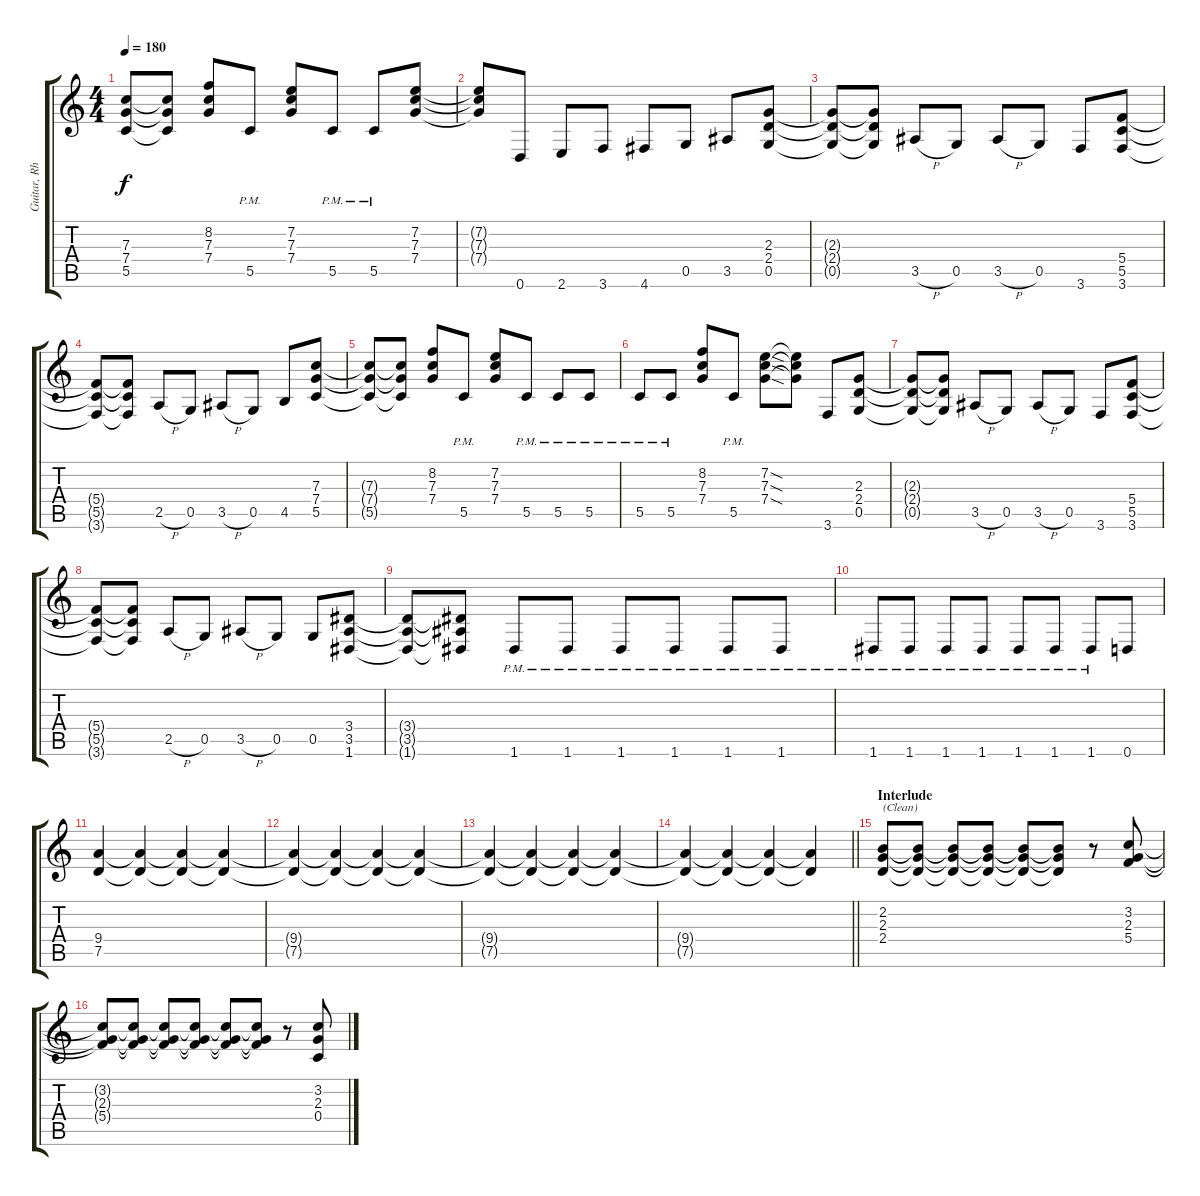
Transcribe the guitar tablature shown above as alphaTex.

\track ("Guitar, Rhythm 2" "Guitar, Rh") {instrument distortionguitar}
\staff {score tabs}
\tuning (D4 A3 F3 C3 G2 D2) {hide}
\ts (4 4)
\tempo 180
\clef g2
\ks c
(7.3{t} 7.4{t} 5.5{t}).8{dy f} (7.3{t} 7.4{t} 5.5{t}).8 (8.2 7.3 7.4).8 5.5{pm}.8 (7.2 7.3 7.4).8 5.5{pm}.8 5.5{pm}.8 (7.2 7.3 7.4).8 |
(7.2{t} 7.3{t} 7.4{t}).8 0.6.8 2.6.8 3.6.8 4.6.8 0.5.8 3.5.8 (2.3 2.4 0.5).8 |
(2.3{t} 2.4{t} 0.5{t}).8 (2.3{t} 2.4{t} 0.5{t}).8 3.5{h}.8 0.5.8 3.5{h}.8 0.5.8 3.6.8 (5.4 5.5 3.6).8 |
(5.4{t} 5.5{t} 3.6{t}).8 (5.4{t} 5.5{t} 3.6{t}).8 2.5{h}.8 0.5.8 3.5{h}.8 0.5.8 4.5.8 (7.3 7.4 5.5).8 |
(7.3{t} 7.4{t} 5.5{t}).8 (7.3{t} 7.4{t} 5.5{t}).8 (8.2 7.3 7.4).8 5.5{pm}.8 (7.2 7.3 7.4).8 5.5{pm}.8 5.5{pm}.8 5.5{pm}.8 |
5.5{pm}.8 5.5{pm}.8 (8.2 7.3 7.4).8 5.5{pm}.8 (7.2{sod} 7.3{sod} 7.4{sod}).8 (7.2{t} 7.3{t} 7.4{t}).8 3.6.8 (2.3 2.4 0.5).8 |
(2.3{t} 2.4{t} 0.5{t}).8 (2.3{t} 2.4{t} 0.5{t}).8 3.5{h}.8 0.5.8 3.5{h}.8 0.5.8 3.6.8 (5.4 5.5 3.6).8 |
(5.4{t} 5.5{t} 3.6{t}).8 (5.4{t} 5.5{t} 3.6{t}).8 2.5{h}.8 0.5.8 3.5{h}.8 0.5.8 0.5.8 (3.4 3.5 1.6).8 |
(3.4{t} 3.5{t} 1.6{t}).8 (3.4{t} 3.5{t} 1.6{t}).8 1.6{pm}.8 1.6{pm}.8 1.6{pm}.8 1.6{pm}.8 1.6{pm}.8 1.6{pm}.8 |
1.6{pm}.8 1.6{pm}.8 1.6{pm}.8 1.6{pm}.8 1.6{pm}.8 1.6{pm}.8 1.6{pm}.8 0.6.8 |
(9.4 7.5).4 (9.4{t} 7.5{t}).4 (9.4{t} 7.5{t}).4 (9.4{t} 7.5{t}).4 |
(9.4{t} 7.5{t}).4 (9.4{t} 7.5{t}).4 (9.4{t} 7.5{t}).4 (9.4{t} 7.5{t}).4 |
(9.4{t} 7.5{t}).4 (9.4{t} 7.5{t}).4 (9.4{t} 7.5{t}).4 (9.4{t} 7.5{t}).4 |
\barLineRight lightlight
(9.4{t} 7.5{t}).4 (9.4{t} 7.5{t}).4 (9.4{t} 7.5{t}).4 (9.4{t} 7.5{t}).4 |
\section ("" "Interlude")
(2.2 2.3 2.4).8{txt "(Clean)" instrument electricguitarclean} (2.2{t} 2.3{t} 2.4{t}).8 (2.2{t} 2.3{t} 2.4{t}).8 (2.2{t} 2.3{t} 2.4{t}).8 (2.2{t} 2.3{t} 2.4{t}).8 (2.2{t} 2.3{t} 2.4{t}).8 r.8 (3.2 2.3 5.4).8 |
(3.2{t} 2.3{t} 5.4{t}).8 (3.2{t} 2.3{t} 5.4{t}).8 (3.2{t} 2.3{t} 5.4{t}).8 (3.2{t} 2.3{t} 5.4{t}).8 (3.2{t} 2.3{t} 5.4{t}).8 (3.2{t} 2.3{t} 5.4{t}).8 r.8 (3.2 2.3 0.4).8
